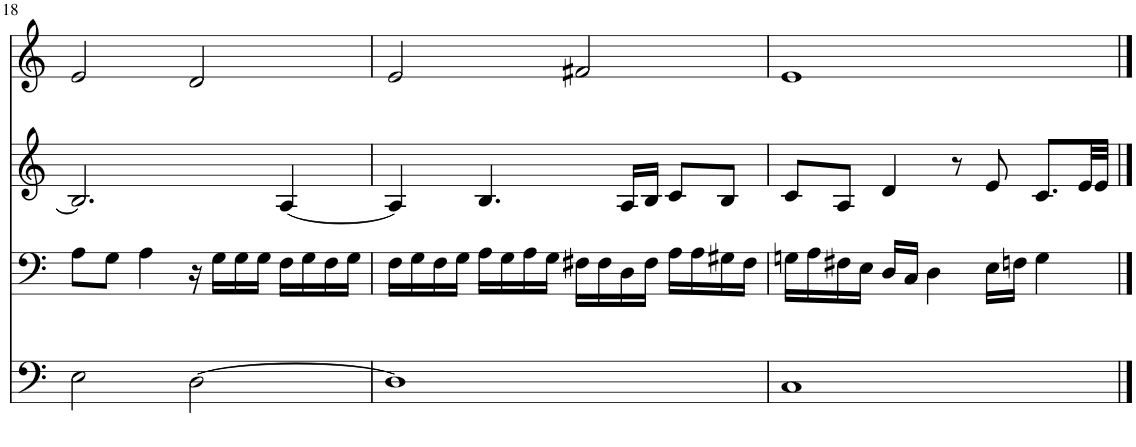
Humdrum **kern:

**kern	**kern	**kern	**kern
*part4	*part3	*part2	*part1
*staff4	*staff3	*staff2	*staff1
*I"Piano	*I"Piano	*I"Piano	*I"Piano
*I'Pno	*I'Pno	*I'Pno	*I'Pno
!!LO:PB:g=z
*clefF4	*clefF4	*clefG2	*clefG2
*k[]	*k[]	*k[]	*k[]
*M4/4	*M4/4	*M4/4	*M4/4
=18	=18	=18	=18
2E\	8A\L	2.B/]	2e/
.	8G\J	.	.
.	4A\	.	.
[2D\	16r	.	2d/
.	16G\LL	.	.
.	16G\	.	.
.	16G\JJ	.	.
.	16F\LL	[4A/	.
.	16G\	.	.
.	16F\	.	.
.	16G\JJ	.	.
=19	=19	=19	=19
1D]	16F\LL	4A/]	2e/
.	16G\	.	.
.	16F\	.	.
.	16G\JJ	.	.
.	16A\LL	4.B/	.
.	16G\	.	.
.	16A\	.	.
.	16G\JJ	.	.
.	16F#X\LL	.	2f#X/
.	16F#\	.	.
.	16D\	16A/LL	.
.	16F#\JJ	16B/JJ	.
.	16A\LL	8c/L	.
.	16A\	.	.
.	16G#X\	8B/J	.
.	16F#\JJ	.	.
=20	=20	=20	=20
1C	16Gn\LL	8c/L	1e
.	16A\	.	.
.	16F#X\	8A/J	.
.	16E\JJ	.	.
.	16D/LL	4d/	.
.	16C/JJ	.	.
.	4D\	.	.
.	.	8r	.
.	16E\LL	8e/	.
.	16Fn\JJ	.	.
.	4G\	8.c/L	.
.	.	32e/LL	.
.	.	32e/JJJ	.
==	==	==	==
*-	*-	*-	*-
